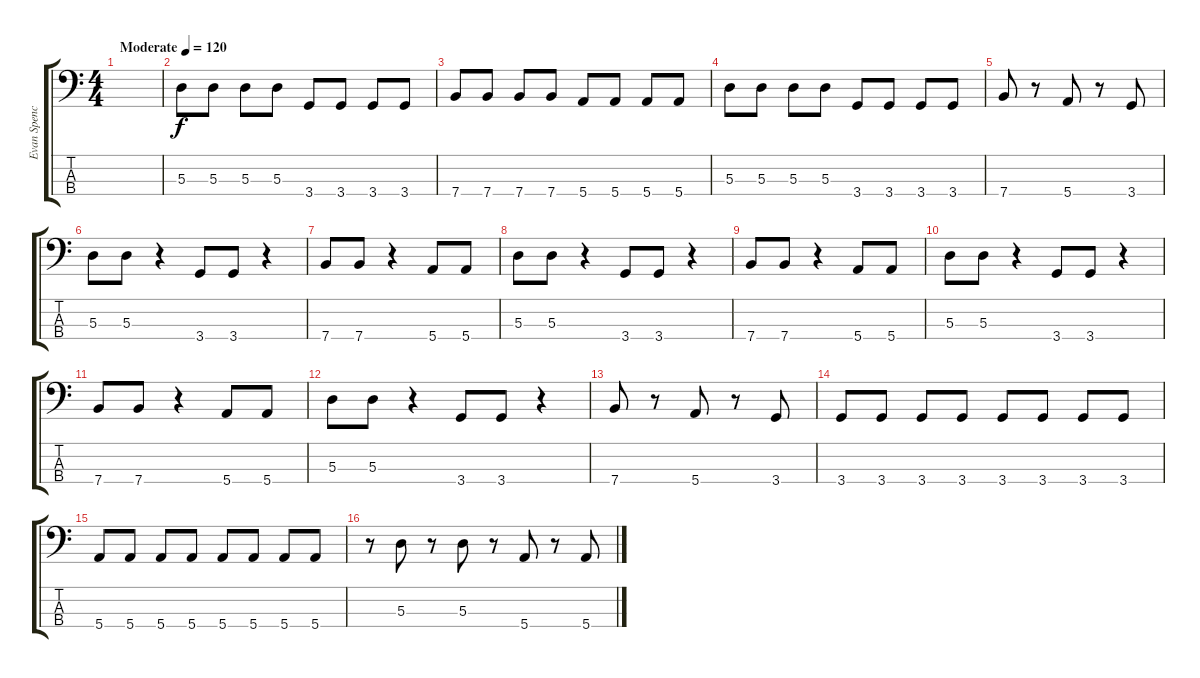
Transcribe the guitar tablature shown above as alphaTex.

\track ("Evan Spencer (Bass Guitar)" "Evan Spenc") {instrument electricbassfinger}
\staff {score tabs}
\tuning (G2 D2 A1 E1) {hide}
\ts (4 4)
\tempo (120 "Moderate")
\clef f4
\ks c
|
5.3.8 5.3.8 5.3.8 5.3.8 3.4.8 3.4.8 3.4.8 3.4.8 |
7.4.8 7.4.8 7.4.8 7.4.8 5.4.8 5.4.8 5.4.8 5.4.8 |
5.3.8 5.3.8 5.3.8 5.3.8 3.4.8 3.4.8 3.4.8 3.4.8 |
7.4.8 r.8 5.4.8 r.8 3.4.8 |
5.3.8 5.3.8 r.4 3.4.8 3.4.8 r.4 |
7.4.8 7.4.8 r.4 5.4.8 5.4.8 |
5.3.8 5.3.8 r.4 3.4.8 3.4.8 r.4 |
7.4.8 7.4.8 r.4 5.4.8 5.4.8 |
5.3.8 5.3.8 r.4 3.4.8 3.4.8 r.4 |
7.4.8 7.4.8 r.4 5.4.8 5.4.8 |
5.3.8 5.3.8 r.4 3.4.8 3.4.8 r.4 |
7.4.8 r.8 5.4.8 r.8 3.4.8 |
3.4.8 3.4.8 3.4.8 3.4.8 3.4.8 3.4.8 3.4.8 3.4.8 |
5.4.8 5.4.8 5.4.8 5.4.8 5.4.8 5.4.8 5.4.8 5.4.8 |
r.8 5.3.8 r.8 5.3.8 r.8 5.4.8 r.8 5.4.8
